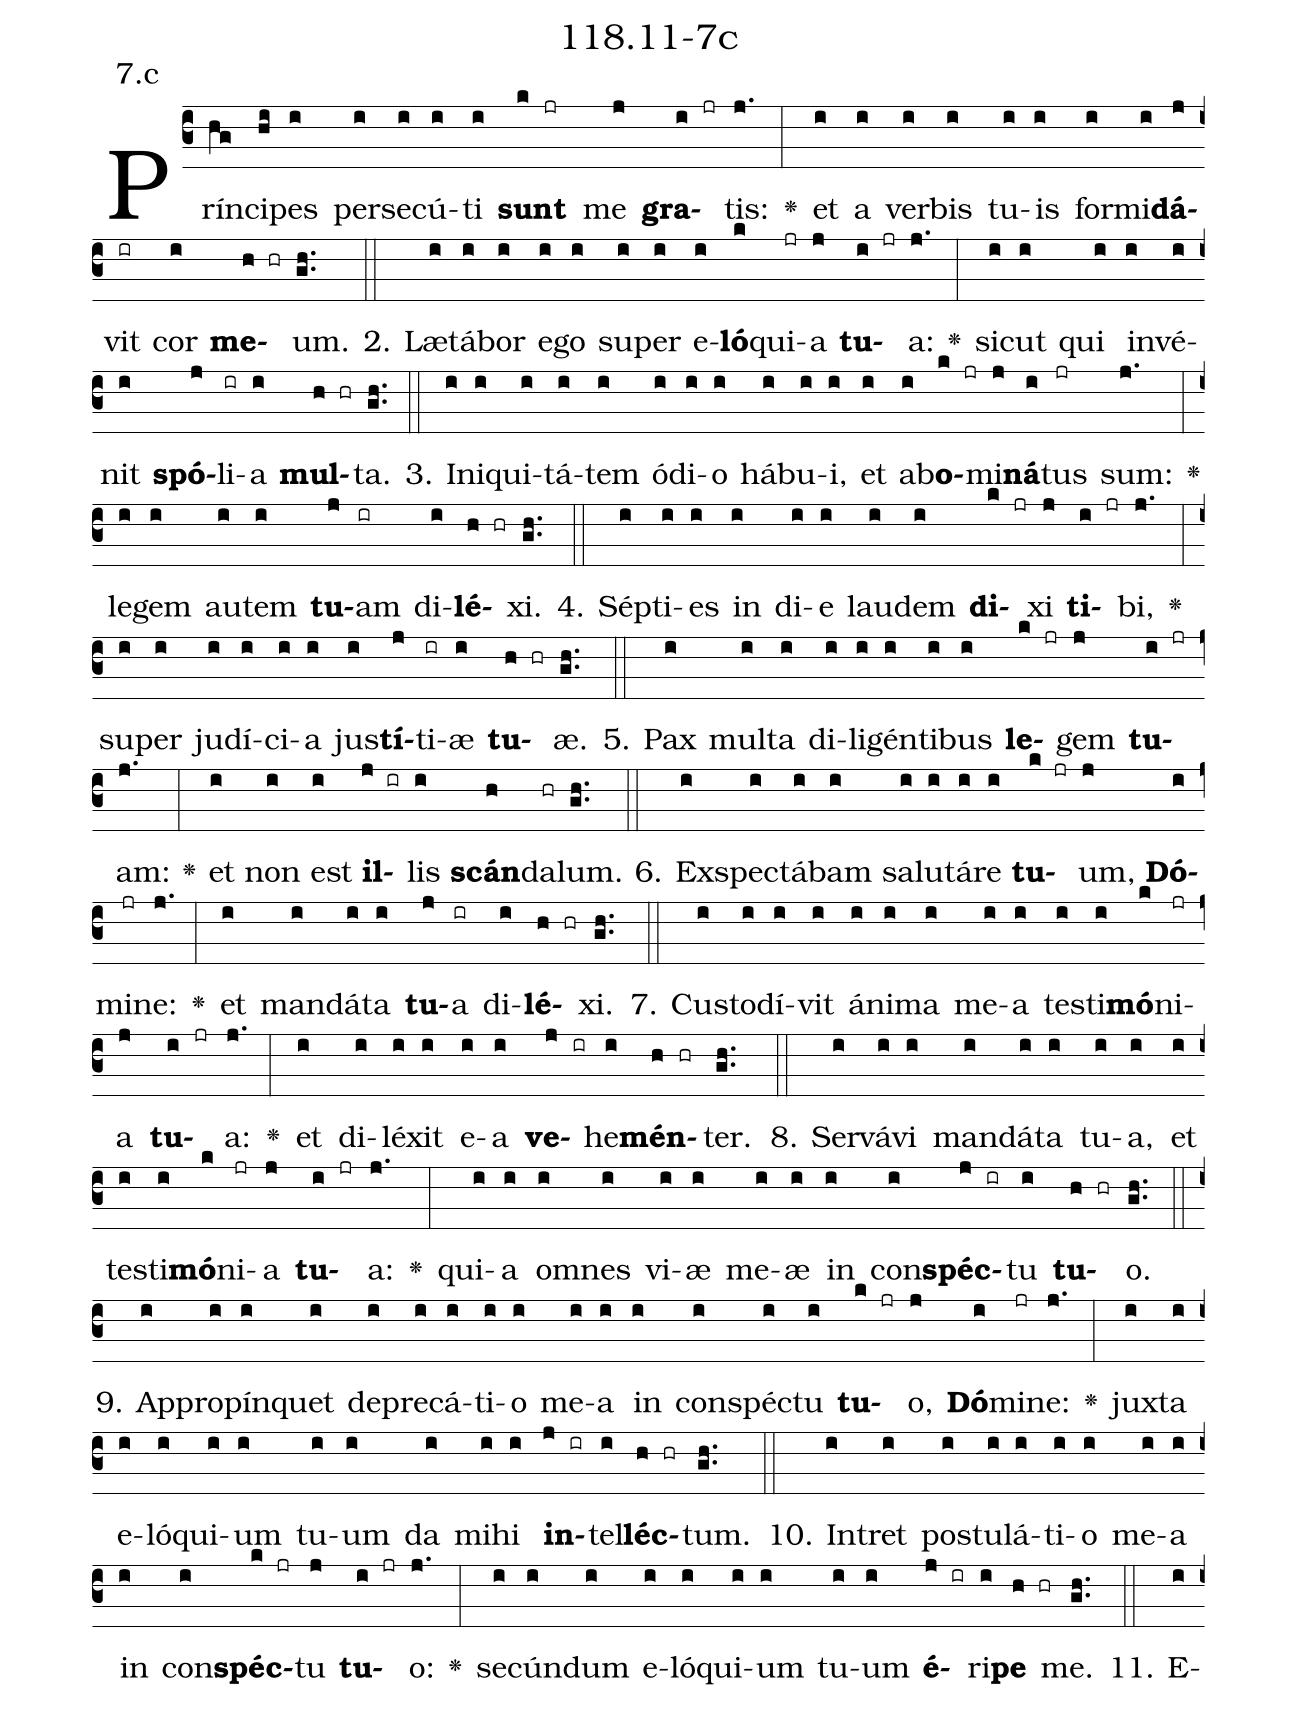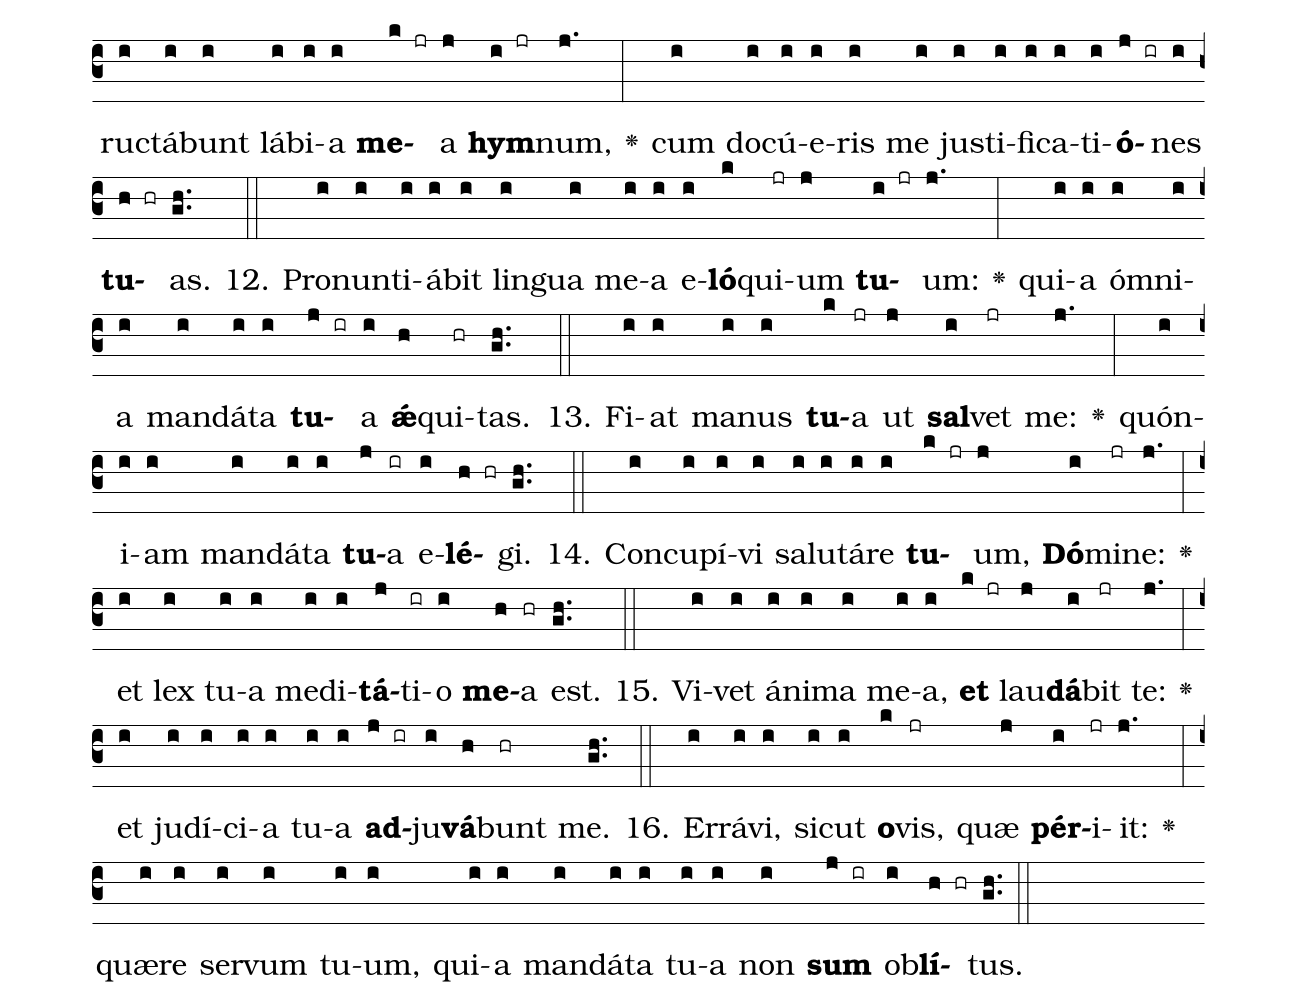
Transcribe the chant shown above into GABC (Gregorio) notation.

name: 118.11-7c;
annotation: 7.c;
%%
(c3)Prín(hg)ci(hi)pes(i) per(i)se(i)cú(i)ti(i) <b>sunt</b>(k jr) me(j) <b>gra</b>(i jr)tis:(j.) <v>\greheightstar</v>(:) et(i) a(i) ver(i)bis(i) tu(i)is(i) for(i)mi(i)<b>dá</b>(j)vit(ir) cor(i) <b>me</b>(h hr)um.(gh..) (::)
2. Læ(i)tá(i)bor(i) e(i)go(i) su(i)per(i) e(i)<b>ló</b>(k)qui(jr)a(j) <b>tu</b>(i jr)a:(j.) <v>\greheightstar</v>(:) sic(i)ut(i) qui(i) in(i)vé(i)nit(i) <b>spó</b>(j)li(ir)a(i) <b>mul</b>(h hr)ta.(gh..) (::)
3. In(i)i(i)qui(i)tá(i)tem(i) ó(i)di(i)o(i) há(i)bu(i)i,(i) et(i) ab(i)<b>o</b>(k jr)mi(j)<b>ná</b>(i)tus(jr) sum:(j.) <v>\greheightstar</v>(:) le(i)gem(i) au(i)tem(i) <b>tu</b>(j)am(ir) di(i)<b>lé</b>(h hr)xi.(gh..) (::)
4. Sép(i)ti(i)es(i) in(i) di(i)e(i) lau(i)dem(i) <b>di</b>(k jr)xi(j) <b>ti</b>(i jr)bi,(j.) <v>\greheightstar</v>(:) su(i)per(i) ju(i)dí(i)ci(i)a(i) jus(i)<b>tí</b>(j)ti(ir)æ(i) <b>tu</b>(h hr)æ.(gh..) (::)
5. Pax(i) mul(i)ta(i) di(i)li(i)gén(i)ti(i)bus(i) <b>le</b>(k jr)gem(j) <b>tu</b>(i jr)am:(j.) <v>\greheightstar</v>(:) et(i) non(i) est(i) <b>il</b>(j ir)lis(i) <b>scán</b>(h)da(hr)lum.(gh..) (::)
6. Ex(i)spec(i)tá(i)bam(i) sa(i)lu(i)tá(i)re(i) <b>tu</b>(k jr)um,(j) <b>Dó</b>(i)mi(jr)ne:(j.) <v>\greheightstar</v>(:) et(i) man(i)dá(i)ta(i) <b>tu</b>(j)a(ir) di(i)<b>lé</b>(h hr)xi.(gh..) (::)
7. Cus(i)to(i)dí(i)vit(i) á(i)ni(i)ma(i) me(i)a(i) tes(i)ti(i)<b>mó</b>(k)ni(jr)a(j) <b>tu</b>(i jr)a:(j.) <v>\greheightstar</v>(:) et(i) di(i)lé(i)xit(i) e(i)a(i) <b>ve</b>(j ir)he(i)<b>mén</b>(h hr)ter.(gh..) (::)
8. Ser(i)vá(i)vi(i) man(i)dá(i)ta(i) tu(i)a,(i) et(i) tes(i)ti(i)<b>mó</b>(k)ni(jr)a(j) <b>tu</b>(i jr)a:(j.) <v>\greheightstar</v>(:) qui(i)a(i) om(i)nes(i) vi(i)æ(i) me(i)æ(i) in(i) con(i)<b>spéc</b>(j ir)tu(i) <b>tu</b>(h hr)o.(gh..) (::)
9. Ap(i)pro(i)pín(i)quet(i) de(i)pre(i)cá(i)ti(i)o(i) me(i)a(i) in(i) con(i)spéc(i)tu(i) <b>tu</b>(k jr)o,(j) <b>Dó</b>(i)mi(jr)ne:(j.) <v>\greheightstar</v>(:) jux(i)ta(i) e(i)ló(i)qui(i)um(i) tu(i)um(i) da(i) mi(i)hi(i) <b>in</b>(j ir)tel(i)<b>léc</b>(h hr)tum.(gh..) (::)
10. In(i)tret(i) pos(i)tu(i)lá(i)ti(i)o(i) me(i)a(i) in(i) con(i)<b>spéc</b>(k jr)tu(j) <b>tu</b>(i jr)o:(j.) <v>\greheightstar</v>(:) se(i)cún(i)dum(i) e(i)ló(i)qui(i)um(i) tu(i)um(i) <b>é</b>(j ir)ri(i)<b>pe</b>(h hr) me.(gh..) (::)
11. E(i)ruc(i)tá(i)bunt(i) lá(i)bi(i)a(i) <b>me</b>(k jr)a(j) <b>hym</b>(i jr)num,(j.) <v>\greheightstar</v>(:) cum(i) do(i)cú(i)e(i)ris(i) me(i) jus(i)ti(i)fi(i)ca(i)ti(i)<b>ó</b>(j ir)nes(i) <b>tu</b>(h hr)as.(gh..) (::)
12. Pro(i)nun(i)ti(i)á(i)bit(i) lin(i)gua(i) me(i)a(i) e(i)<b>ló</b>(k)qui(jr)um(j) <b>tu</b>(i jr)um:(j.) <v>\greheightstar</v>(:) qui(i)a(i) óm(i)ni(i)a(i) man(i)dá(i)ta(i) <b>tu</b>(j ir)a(i) <b>ǽ</b>(h)qui(hr)tas.(gh..) (::)
13. Fi(i)at(i) ma(i)nus(i) <b>tu</b>(k)a(jr) ut(j) <b>sal</b>(i)vet(jr) me:(j.) <v>\greheightstar</v>(:) quón(i)i(i)am(i) man(i)dá(i)ta(i) <b>tu</b>(j)a(ir) e(i)<b>lé</b>(h hr)gi.(gh..) (::)
14. Con(i)cu(i)pí(i)vi(i) sa(i)lu(i)tá(i)re(i) <b>tu</b>(k jr)um,(j) <b>Dó</b>(i)mi(jr)ne:(j.) <v>\greheightstar</v>(:) et(i) lex(i) tu(i)a(i) me(i)di(i)<b>tá</b>(j)ti(ir)o(i) <b>me</b>(h)a(hr) est.(gh..) (::)
15. Vi(i)vet(i) á(i)ni(i)ma(i) me(i)a,(i) <b>et</b>(k jr) lau(j)<b>dá</b>(i)bit(jr) te:(j.) <v>\greheightstar</v>(:) et(i) ju(i)dí(i)ci(i)a(i) tu(i)a(i) <b>ad</b>(j ir)ju(i)<b>vá</b>(h)bunt(hr) me.(gh..) (::)
16. Er(i)rá(i)vi,(i) sic(i)ut(i) <b>o</b>(k)vis,(jr) quæ(j) <b>pér</b>(i)i(jr)it:(j.) <v>\greheightstar</v>(:) quæ(i)re(i) ser(i)vum(i) tu(i)um,(i) qui(i)a(i) man(i)dá(i)ta(i) tu(i)a(i) non(i) <b>sum</b>(j ir) ob(i)<b>lí</b>(h hr)tus.(gh..) (::)
